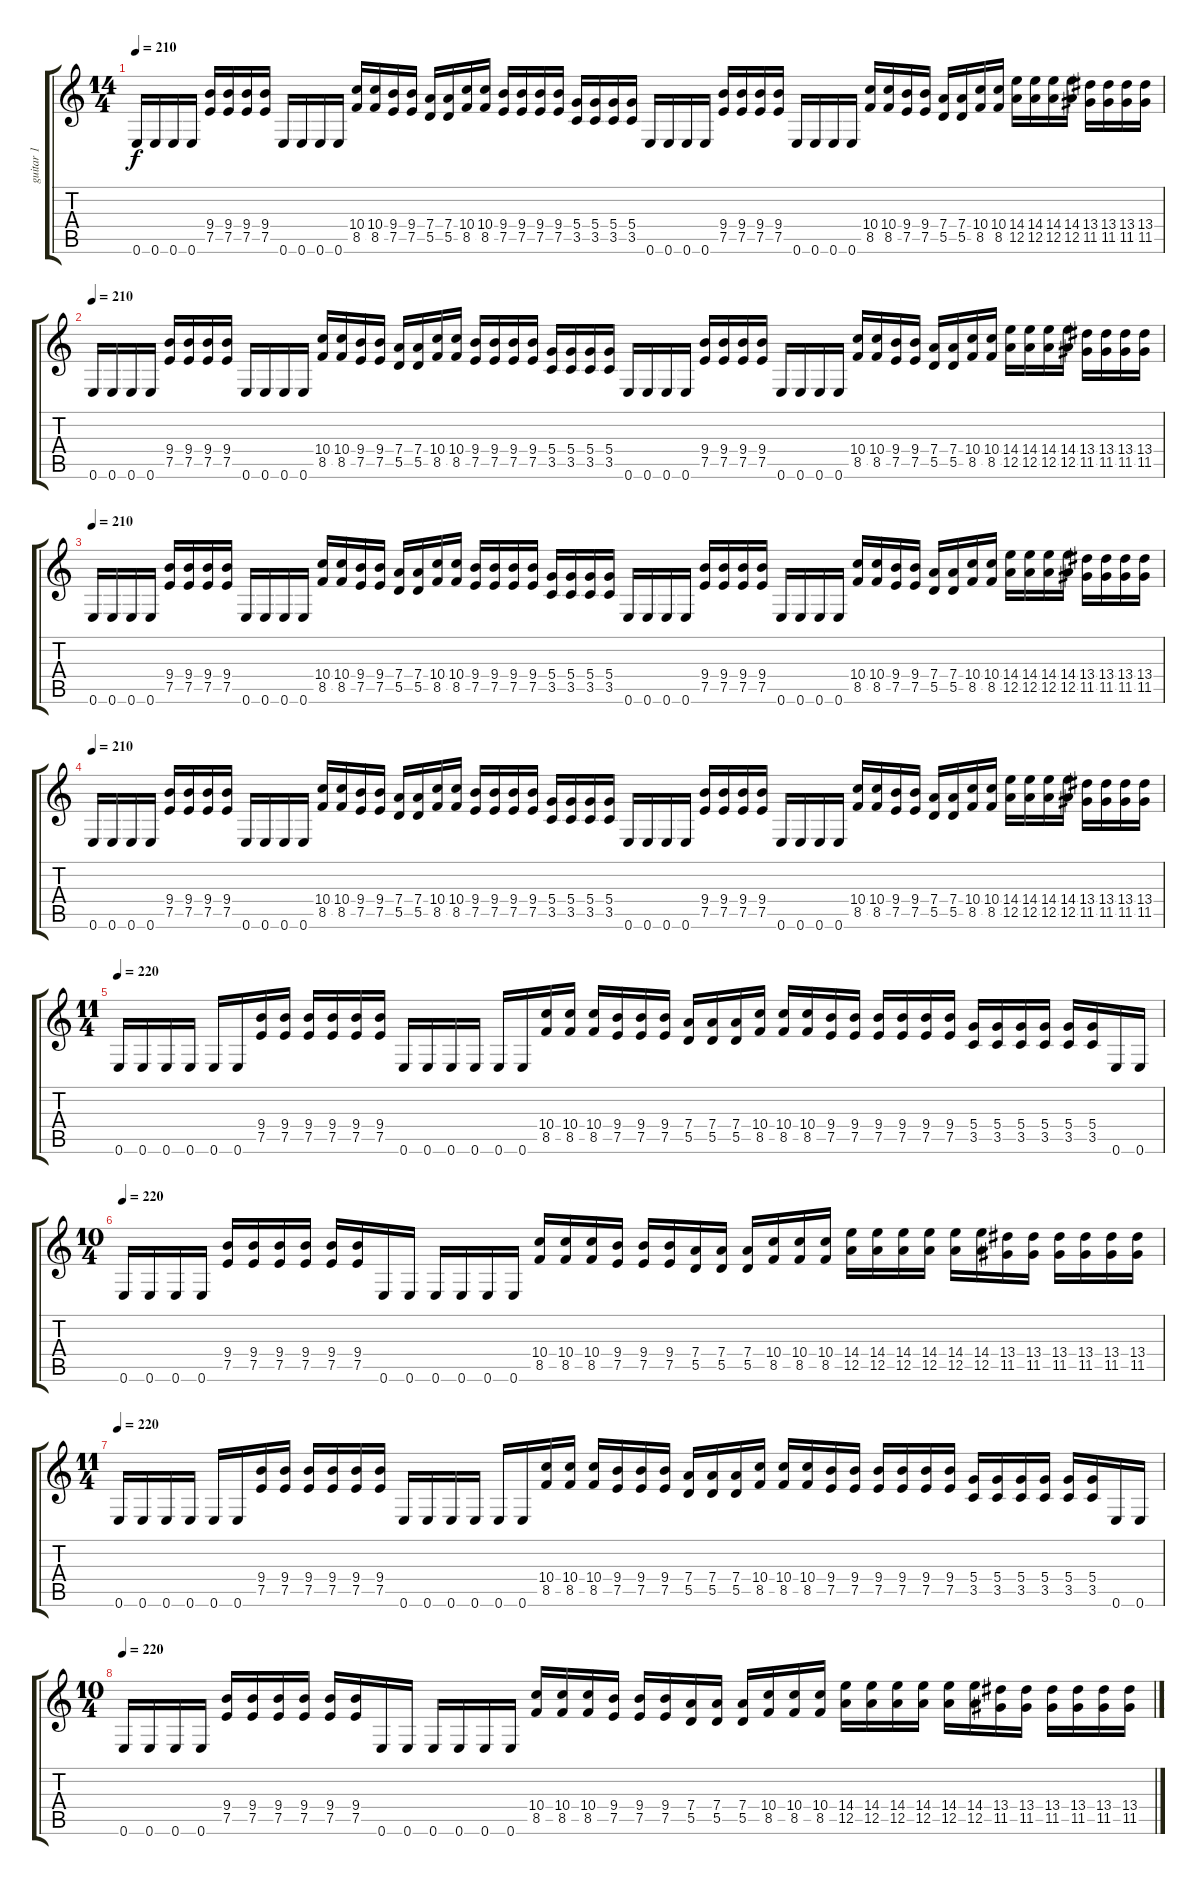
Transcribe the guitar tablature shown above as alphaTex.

\track ("guitar 1" "guitar 1") {instrument distortionguitar}
\staff {score tabs}
\tuning (E4 B3 G3 D3 A2 E2) {hide}
\ts (14 4)
\tempo 210
\clef g2
\ks c
0.6.16{dy f volume 12} 0.6.16 0.6.16 0.6.16 (9.4 7.5).16 (9.4 7.5).16 (9.4 7.5).16 (9.4 7.5).16 0.6.16 0.6.16 0.6.16 0.6.16 (10.4 8.5).16 (10.4 8.5).16 (9.4 7.5).16 (9.4 7.5).16 (7.4 5.5).16 (7.4 5.5).16 (10.4 8.5).16 (10.4 8.5).16 (9.4 7.5).16 (9.4 7.5).16 (9.4 7.5).16 (9.4 7.5).16 (5.4 3.5).16 (5.4 3.5).16 (5.4 3.5).16 (5.4 3.5).16 0.6.16 0.6.16 0.6.16 0.6.16 (9.4 7.5).16 (9.4 7.5).16 (9.4 7.5).16 (9.4 7.5).16 0.6.16 0.6.16 0.6.16 0.6.16 (10.4 8.5).16 (10.4 8.5).16 (9.4 7.5).16 (9.4 7.5).16 (7.4 5.5).16 (7.4 5.5).16 (10.4 8.5).16 (10.4 8.5).16 (14.4 12.5).16 (14.4 12.5).16 (14.4 12.5).16 (14.4 12.5).16 (13.4 11.5).16 (13.4 11.5).16 (13.4 11.5).16 (13.4 11.5).16 |
\tempo 210
0.6.16 0.6.16 0.6.16 0.6.16 (9.4 7.5).16 (9.4 7.5).16 (9.4 7.5).16 (9.4 7.5).16 0.6.16 0.6.16 0.6.16 0.6.16 (10.4 8.5).16 (10.4 8.5).16 (9.4 7.5).16 (9.4 7.5).16 (7.4 5.5).16 (7.4 5.5).16 (10.4 8.5).16 (10.4 8.5).16 (9.4 7.5).16 (9.4 7.5).16 (9.4 7.5).16 (9.4 7.5).16 (5.4 3.5).16 (5.4 3.5).16 (5.4 3.5).16 (5.4 3.5).16 0.6.16 0.6.16 0.6.16 0.6.16 (9.4 7.5).16 (9.4 7.5).16 (9.4 7.5).16 (9.4 7.5).16 0.6.16 0.6.16 0.6.16 0.6.16 (10.4 8.5).16 (10.4 8.5).16 (9.4 7.5).16 (9.4 7.5).16 (7.4 5.5).16 (7.4 5.5).16 (10.4 8.5).16 (10.4 8.5).16 (14.4 12.5).16 (14.4 12.5).16 (14.4 12.5).16 (14.4 12.5).16 (13.4 11.5).16 (13.4 11.5).16 (13.4 11.5).16 (13.4 11.5).16 |
\tempo 210
0.6.16 0.6.16 0.6.16 0.6.16 (9.4 7.5).16 (9.4 7.5).16 (9.4 7.5).16 (9.4 7.5).16 0.6.16 0.6.16 0.6.16 0.6.16 (10.4 8.5).16 (10.4 8.5).16 (9.4 7.5).16 (9.4 7.5).16 (7.4 5.5).16 (7.4 5.5).16 (10.4 8.5).16 (10.4 8.5).16 (9.4 7.5).16 (9.4 7.5).16 (9.4 7.5).16 (9.4 7.5).16 (5.4 3.5).16 (5.4 3.5).16 (5.4 3.5).16 (5.4 3.5).16 0.6.16 0.6.16 0.6.16 0.6.16 (9.4 7.5).16 (9.4 7.5).16 (9.4 7.5).16 (9.4 7.5).16 0.6.16 0.6.16 0.6.16 0.6.16 (10.4 8.5).16 (10.4 8.5).16 (9.4 7.5).16 (9.4 7.5).16 (7.4 5.5).16 (7.4 5.5).16 (10.4 8.5).16 (10.4 8.5).16 (14.4 12.5).16 (14.4 12.5).16 (14.4 12.5).16 (14.4 12.5).16 (13.4 11.5).16 (13.4 11.5).16 (13.4 11.5).16 (13.4 11.5).16 |
\tempo 210
0.6.16 0.6.16 0.6.16 0.6.16 (9.4 7.5).16 (9.4 7.5).16 (9.4 7.5).16 (9.4 7.5).16 0.6.16 0.6.16 0.6.16 0.6.16 (10.4 8.5).16 (10.4 8.5).16 (9.4 7.5).16 (9.4 7.5).16 (7.4 5.5).16 (7.4 5.5).16 (10.4 8.5).16 (10.4 8.5).16 (9.4 7.5).16 (9.4 7.5).16 (9.4 7.5).16 (9.4 7.5).16 (5.4 3.5).16 (5.4 3.5).16 (5.4 3.5).16 (5.4 3.5).16 0.6.16 0.6.16 0.6.16 0.6.16 (9.4 7.5).16 (9.4 7.5).16 (9.4 7.5).16 (9.4 7.5).16 0.6.16 0.6.16 0.6.16 0.6.16 (10.4 8.5).16 (10.4 8.5).16 (9.4 7.5).16 (9.4 7.5).16 (7.4 5.5).16 (7.4 5.5).16 (10.4 8.5).16 (10.4 8.5).16 (14.4 12.5).16 (14.4 12.5).16 (14.4 12.5).16 (14.4 12.5).16 (13.4 11.5).16 (13.4 11.5).16 (13.4 11.5).16 (13.4 11.5).16 |
\ts (11 4)
\tempo 220
0.6.16 0.6.16 0.6.16 0.6.16 0.6.16 0.6.16 (9.4 7.5).16 (9.4 7.5).16 (9.4 7.5).16 (9.4 7.5).16 (9.4 7.5).16 (9.4 7.5).16 0.6.16 0.6.16 0.6.16 0.6.16 0.6.16 0.6.16 (10.4 8.5).16 (10.4 8.5).16 (10.4 8.5).16 (9.4 7.5).16 (9.4 7.5).16 (9.4 7.5).16 (7.4 5.5).16 (7.4 5.5).16 (7.4 5.5).16 (10.4 8.5).16 (10.4 8.5).16 (10.4 8.5).16 (9.4 7.5).16 (9.4 7.5).16 (9.4 7.5).16 (9.4 7.5).16 (9.4 7.5).16 (9.4 7.5).16 (5.4 3.5).16 (5.4 3.5).16 (5.4 3.5).16 (5.4 3.5).16 (5.4 3.5).16 (5.4 3.5).16 0.6.16 0.6.16 |
\ts (10 4)
\tempo 220
0.6.16 0.6.16 0.6.16 0.6.16 (9.4 7.5).16 (9.4 7.5).16 (9.4 7.5).16 (9.4 7.5).16 (9.4 7.5).16 (9.4 7.5).16 0.6.16 0.6.16 0.6.16 0.6.16 0.6.16 0.6.16 (10.4 8.5).16 (10.4 8.5).16 (10.4 8.5).16 (9.4 7.5).16 (9.4 7.5).16 (9.4 7.5).16 (7.4 5.5).16 (7.4 5.5).16 (7.4 5.5).16 (10.4 8.5).16 (10.4 8.5).16 (10.4 8.5).16 (14.4 12.5).16 (14.4 12.5).16 (14.4 12.5).16 (14.4 12.5).16 (14.4 12.5).16 (14.4 12.5).16 (13.4 11.5).16 (13.4 11.5).16 (13.4 11.5).16 (13.4 11.5).16 (13.4 11.5).16 (13.4 11.5).16 |
\ts (11 4)
\tempo 220
0.6.16 0.6.16 0.6.16 0.6.16 0.6.16 0.6.16 (9.4 7.5).16 (9.4 7.5).16 (9.4 7.5).16 (9.4 7.5).16 (9.4 7.5).16 (9.4 7.5).16 0.6.16 0.6.16 0.6.16 0.6.16 0.6.16 0.6.16 (10.4 8.5).16 (10.4 8.5).16 (10.4 8.5).16 (9.4 7.5).16 (9.4 7.5).16 (9.4 7.5).16 (7.4 5.5).16 (7.4 5.5).16 (7.4 5.5).16 (10.4 8.5).16 (10.4 8.5).16 (10.4 8.5).16 (9.4 7.5).16 (9.4 7.5).16 (9.4 7.5).16 (9.4 7.5).16 (9.4 7.5).16 (9.4 7.5).16 (5.4 3.5).16 (5.4 3.5).16 (5.4 3.5).16 (5.4 3.5).16 (5.4 3.5).16 (5.4 3.5).16 0.6.16 0.6.16 |
\ts (10 4)
\tempo 220
0.6.16 0.6.16 0.6.16 0.6.16 (9.4 7.5).16 (9.4 7.5).16 (9.4 7.5).16 (9.4 7.5).16 (9.4 7.5).16 (9.4 7.5).16 0.6.16 0.6.16 0.6.16 0.6.16 0.6.16 0.6.16 (10.4 8.5).16 (10.4 8.5).16 (10.4 8.5).16 (9.4 7.5).16 (9.4 7.5).16 (9.4 7.5).16 (7.4 5.5).16 (7.4 5.5).16 (7.4 5.5).16 (10.4 8.5).16 (10.4 8.5).16 (10.4 8.5).16 (14.4 12.5).16 (14.4 12.5).16 (14.4 12.5).16 (14.4 12.5).16 (14.4 12.5).16 (14.4 12.5).16 (13.4 11.5).16 (13.4 11.5).16 (13.4 11.5).16 (13.4 11.5).16 (13.4 11.5).16 (13.4 11.5).16
